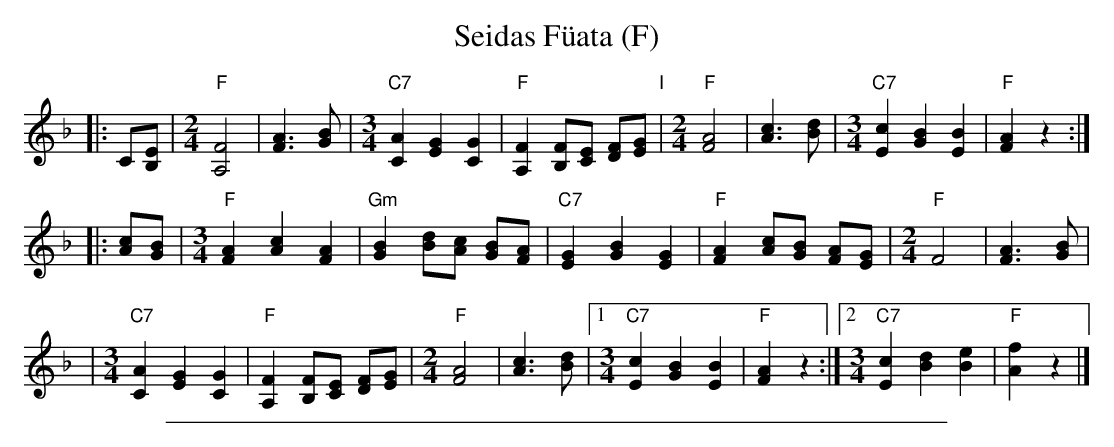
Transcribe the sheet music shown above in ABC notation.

X:1
T: Seidas F\"uata (F)
M: none
L: 1/8
K: F
|: C[EB,] \
|[M:2/4][L:1/8]"F"[F4A,4] | [A3F3][BG] \
|[M:3/4][L:1/8]"C7"[A2C2] [G2E2] [G2C2] | "F"[F2A,2] [FB,][EC] [FD][GE] \
"I"\
|[M:2/4][L:1/8]"F"[A4F4] | [c3A3][dB] \
|[M:3/4][L:1/8]"C7"[c2E2] [B2G2] [B2E2] | "F"[A2F2] z2 :|
|: [cA][BG] \
|[M:3/4][L:1/8]"F"[A2F2] [c2A2] [A2F2] | "Gm"[B2G2] [dB][cA] [BG][AF] \
| "C7"[G2E2] [B2G2] [G2E2] | "F"[A2F2] [cA][BG] [AF][GE] \
|[M:2/4][L:1/8]"F"F4 | [A3F3][BG] |
|[M:3/4][L:1/8]"C7"[A2C2] [G2E2] [G2C2] | "F"[F2A,2] [FB,][EC] [FD][GE] \
|[M:2/4][L:1/8]"F"[A4F4] | [c3A3][dB] \
|1[M:3/4][L:1/8]"C7"[c2E2] [B2G2] [B2E2] | "F"[A2F2] z2 \
:|2[M:3/4][L:1/8]"C7"[c2E2] [d2B2] [e2B2] | "F"[f2A2] z2 |]
